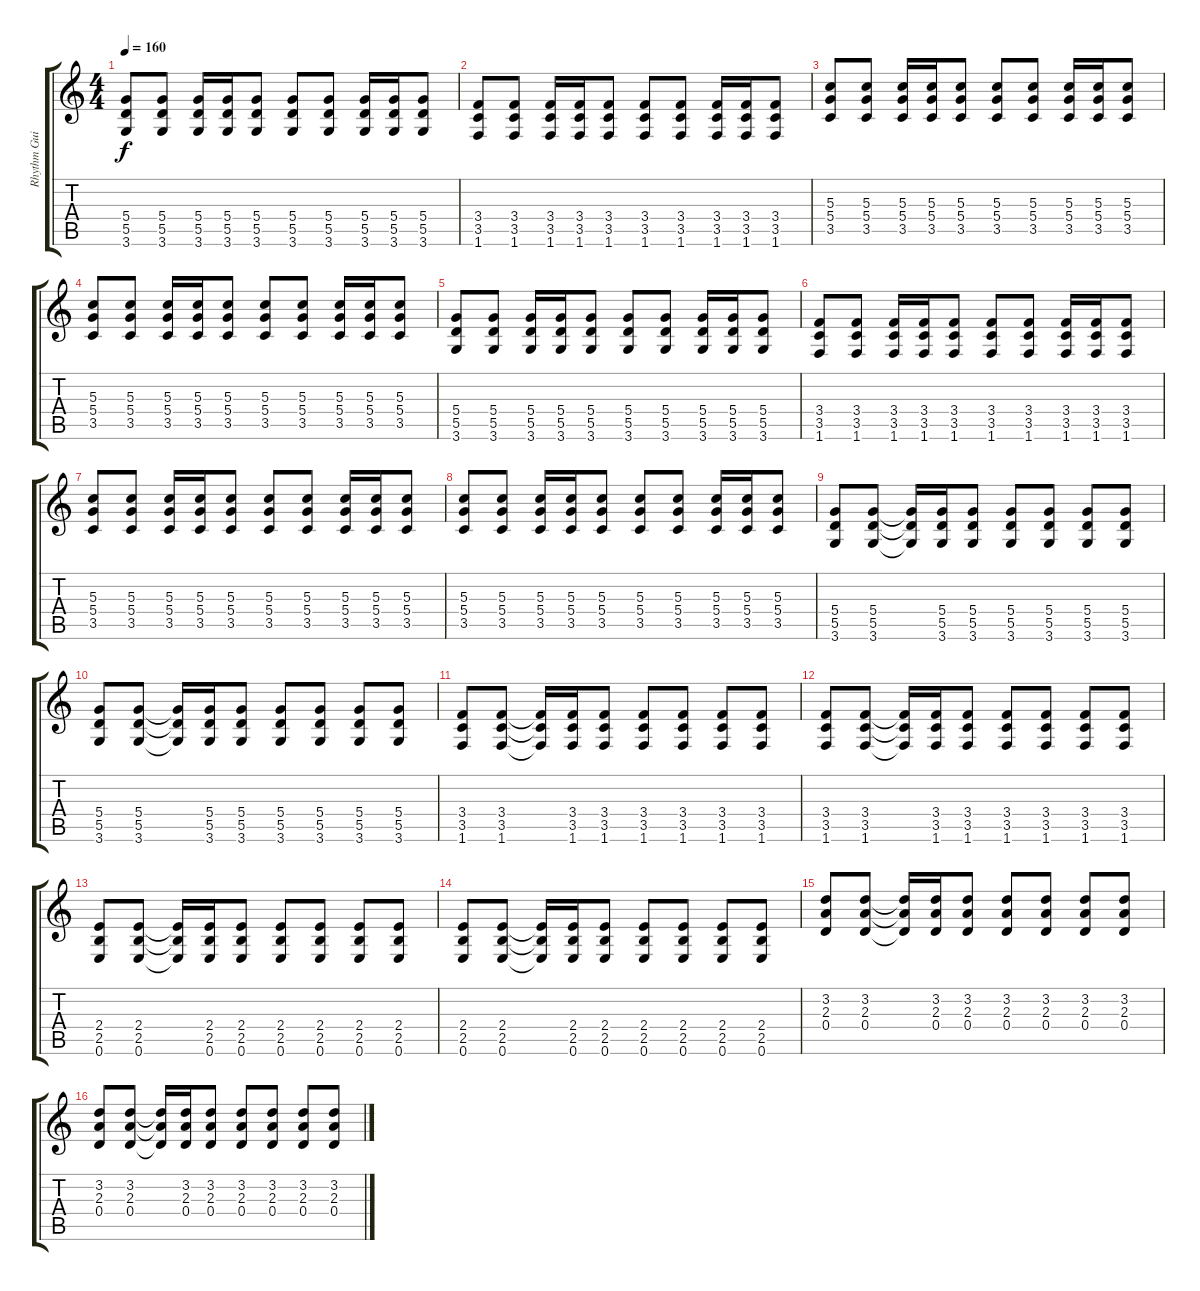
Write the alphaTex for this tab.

\track ("Rhythm Guitar 2" "Rhythm Gui") {instrument overdrivenguitar}
\staff {score tabs}
\tuning (E4 B3 G3 D3 A2 E2) {hide}
\ts (4 4)
\tempo 160
\clef g2
\ks c
(5.4 5.5 3.6).8{dy f} (5.4 5.5 3.6).8 (5.4 5.5 3.6).16 (5.4 5.5 3.6).16 (5.4 5.5 3.6).8 (5.4 5.5 3.6).8 (5.4 5.5 3.6).8 (5.4 5.5 3.6).16 (5.4 5.5 3.6).16 (5.4 5.5 3.6).8 |
(3.4 3.5 1.6).8 (3.4 3.5 1.6).8 (3.4 3.5 1.6).16 (3.4 3.5 1.6).16 (3.4 3.5 1.6).8 (3.4 3.5 1.6).8 (3.4 3.5 1.6).8 (3.4 3.5 1.6).16 (3.4 3.5 1.6).16 (3.4 3.5 1.6).8 |
(5.3 5.4 3.5).8 (5.3 5.4 3.5).8 (5.3 5.4 3.5).16 (5.3 5.4 3.5).16 (5.3 5.4 3.5).8 (5.3 5.4 3.5).8 (5.3 5.4 3.5).8 (5.3 5.4 3.5).16 (5.3 5.4 3.5).16 (5.3 5.4 3.5).8 |
(5.3 5.4 3.5).8 (5.3 5.4 3.5).8 (5.3 5.4 3.5).16 (5.3 5.4 3.5).16 (5.3 5.4 3.5).8 (5.3 5.4 3.5).8 (5.3 5.4 3.5).8 (5.3 5.4 3.5).16 (5.3 5.4 3.5).16 (5.3 5.4 3.5).8 |
(5.4 5.5 3.6).8 (5.4 5.5 3.6).8 (5.4 5.5 3.6).16 (5.4 5.5 3.6).16 (5.4 5.5 3.6).8 (5.4 5.5 3.6).8 (5.4 5.5 3.6).8 (5.4 5.5 3.6).16 (5.4 5.5 3.6).16 (5.4 5.5 3.6).8 |
(3.4 3.5 1.6).8 (3.4 3.5 1.6).8 (3.4 3.5 1.6).16 (3.4 3.5 1.6).16 (3.4 3.5 1.6).8 (3.4 3.5 1.6).8 (3.4 3.5 1.6).8 (3.4 3.5 1.6).16 (3.4 3.5 1.6).16 (3.4 3.5 1.6).8 |
(5.3 5.4 3.5).8 (5.3 5.4 3.5).8 (5.3 5.4 3.5).16 (5.3 5.4 3.5).16 (5.3 5.4 3.5).8 (5.3 5.4 3.5).8 (5.3 5.4 3.5).8 (5.3 5.4 3.5).16 (5.3 5.4 3.5).16 (5.3 5.4 3.5).8 |
(5.3 5.4 3.5).8 (5.3 5.4 3.5).8 (5.3 5.4 3.5).16 (5.3 5.4 3.5).16 (5.3 5.4 3.5).8 (5.3 5.4 3.5).8 (5.3 5.4 3.5).8 (5.3 5.4 3.5).16 (5.3 5.4 3.5).16 (5.3 5.4 3.5).8 |
(5.4 5.5 3.6).8 (5.4 5.5 3.6).8 (5.4{t} 5.5{t} 3.6{t}).16 (5.4 5.5 3.6).16 (5.4 5.5 3.6).8 (5.4 5.5 3.6).8 (5.4 5.5 3.6).8 (5.4 5.5 3.6).8 (5.4 5.5 3.6).8 |
(5.4 5.5 3.6).8 (5.4 5.5 3.6).8 (5.4{t} 5.5{t} 3.6{t}).16 (5.4 5.5 3.6).16 (5.4 5.5 3.6).8 (5.4 5.5 3.6).8 (5.4 5.5 3.6).8 (5.4 5.5 3.6).8 (5.4 5.5 3.6).8 |
(3.4 3.5 1.6).8 (3.4 3.5 1.6).8 (3.4{t} 3.5{t} 1.6{t}).16 (3.4 3.5 1.6).16 (3.4 3.5 1.6).8 (3.4 3.5 1.6).8 (3.4 3.5 1.6).8 (3.4 3.5 1.6).8 (3.4 3.5 1.6).8 |
(3.4 3.5 1.6).8 (3.4 3.5 1.6).8 (3.4{t} 3.5{t} 1.6{t}).16 (3.4 3.5 1.6).16 (3.4 3.5 1.6).8 (3.4 3.5 1.6).8 (3.4 3.5 1.6).8 (3.4 3.5 1.6).8 (3.4 3.5 1.6).8 |
(2.4 2.5 0.6).8 (2.4 2.5 0.6).8 (2.4{t} 2.5{t} 0.6{t}).16 (2.4 2.5 0.6).16 (2.4 2.5 0.6).8 (2.4 2.5 0.6).8 (2.4 2.5 0.6).8 (2.4 2.5 0.6).8 (2.4 2.5 0.6).8 |
(2.4 2.5 0.6).8 (2.4 2.5 0.6).8 (2.4{t} 2.5{t} 0.6{t}).16 (2.4 2.5 0.6).16 (2.4 2.5 0.6).8 (2.4 2.5 0.6).8 (2.4 2.5 0.6).8 (2.4 2.5 0.6).8 (2.4 2.5 0.6).8 |
(3.2 2.3 0.4).8 (3.2 2.3 0.4).8 (3.2{t} 2.3{t} 0.4{t}).16 (3.2 2.3 0.4).16 (3.2 2.3 0.4).8 (3.2 2.3 0.4).8 (3.2 2.3 0.4).8 (3.2 2.3 0.4).8 (3.2 2.3 0.4).8 |
(3.2 2.3 0.4).8 (3.2 2.3 0.4).8 (3.2{t} 2.3{t} 0.4{t}).16 (3.2 2.3 0.4).16 (3.2 2.3 0.4).8 (3.2 2.3 0.4).8 (3.2 2.3 0.4).8 (3.2 2.3 0.4).8 (3.2 2.3 0.4).8
